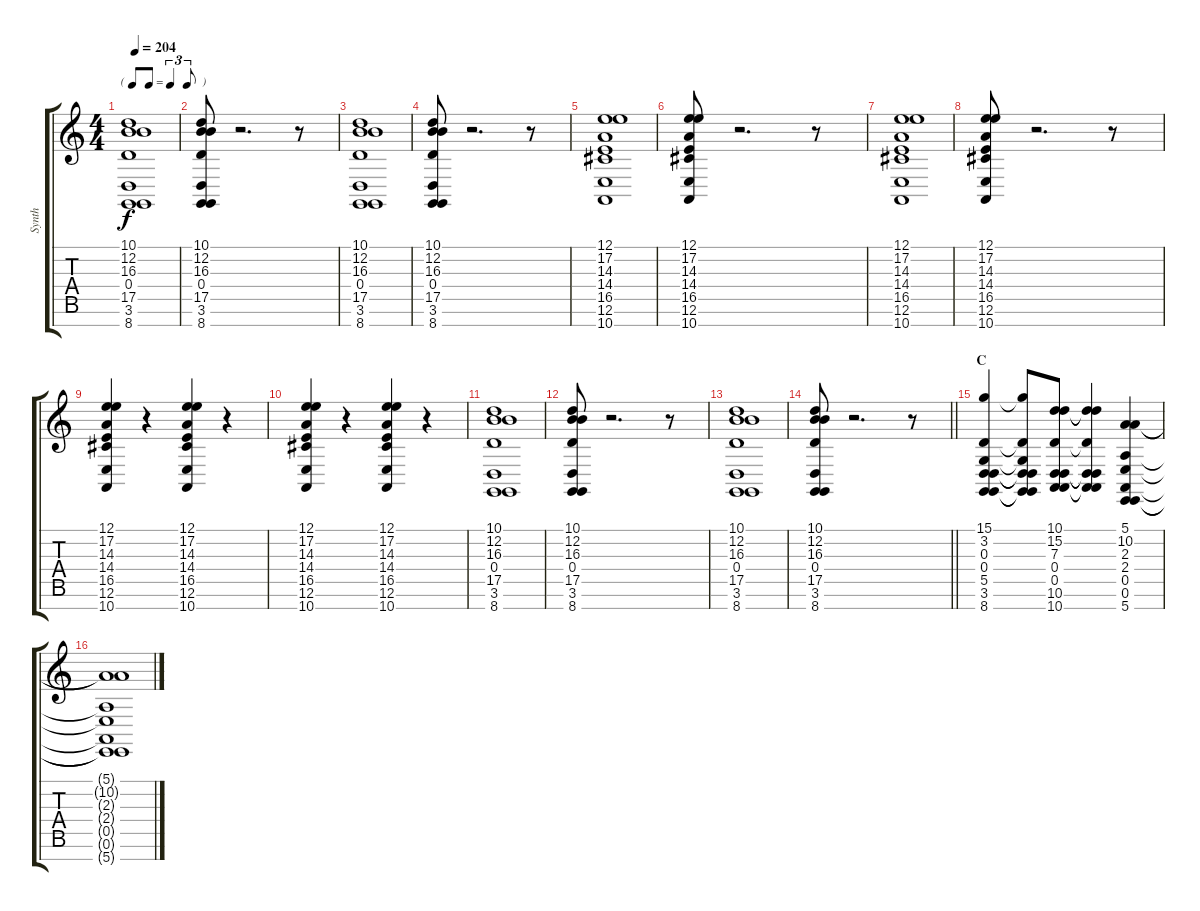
\track ("Synth" "Synth") {instrument lead2sawtooth}
\staff {score tabs}
\tuning (E4 B3 G3 D3 A2 E2 B1) {hide}
\ts (4 4)
\tf triplet8th
\tempo 204
\clef g2
\ks c
(10.1 12.2 16.3 0.4 17.5 3.6 8.7).1{dy f} |
(10.1 12.2 16.3 0.4 17.5 3.6 8.7).8 r.2{d} r.8 |
(10.1 12.2 16.3 0.4 17.5 3.6 8.7).1 |
(10.1 12.2 16.3 0.4 17.5 3.6 8.7).8 r.2{d} r.8 |
(12.1 17.2 14.3 14.4 16.5 12.6 10.7).1 |
(12.1 17.2 14.3 14.4 16.5 12.6 10.7).8 r.2{d} r.8 |
(12.1 17.2 14.3 14.4 16.5 12.6 10.7).1 |
(12.1 17.2 14.3 14.4 16.5 12.6 10.7).8 r.2{d} r.8 |
(12.1 17.2 14.3 14.4 16.5 12.6 10.7).4 r.4 (12.1 17.2 14.3 14.4 16.5 12.6 10.7).4 r.4 |
(12.1 17.2 14.3 14.4 16.5 12.6 10.7).4 r.4 (12.1 17.2 14.3 14.4 16.5 12.6 10.7).4 r.4 |
(10.1 12.2 16.3 0.4 17.5 3.6 8.7).1 |
(10.1 12.2 16.3 0.4 17.5 3.6 8.7).8 r.2{d} r.8 |
(10.1 12.2 16.3 0.4 17.5 3.6 8.7).1 |
\barLineRight lightlight
(10.1 12.2 16.3 0.4 17.5 3.6 8.7).8 r.2{d} r.8 |
\section ("" "C")
(15.1 3.2 0.3 0.4 5.5 3.6 8.7).4 (15.1{t} 3.2{t} 0.3{t} 0.4{t} 5.5{t} 3.6{t} 8.7{t}).8 (10.1 15.2 7.3 0.4 0.5 10.6 10.7).8 (10.1{t} 15.2{t} 7.3{t} 0.4{t} 0.5{t} 10.6{t} 10.7{t}).4 (5.1 10.2 2.3 2.4 0.5 0.6 5.7).4 |
(5.1{t} 10.2{t} 2.3{t} 2.4{t} 0.5{t} 0.6{t} 5.7{t}).1
